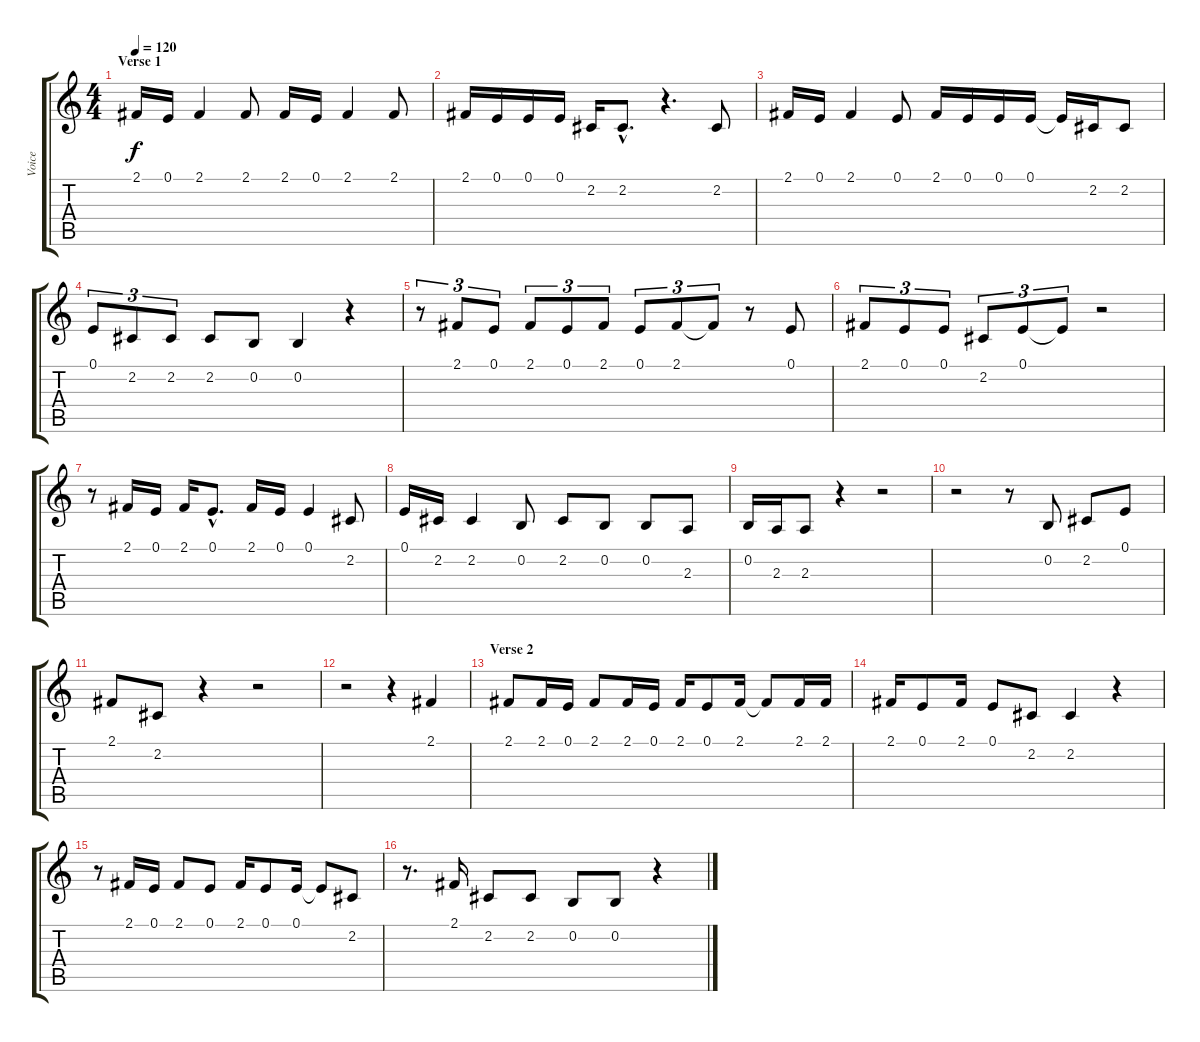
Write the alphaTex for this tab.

\track ("Voice" "Voice") {instrument accordion}
\staff {score tabs}
\tuning (E4 B3 G3 D3 A2 E2) {hide}
\ts (4 4)
\section ("" "Verse 1")
\tempo 120
\clef g2
\ks c
2.1.16{dy f} 0.1.16 2.1.4 2.1.8 2.1.16 0.1.16 2.1.4 2.1.8 |
2.1.16 0.1.16 0.1.16 0.1.16 2.2.16 2.2{hac}.8{d} r.4{d} 2.2.8 |
2.1.16 0.1.16 2.1.4 0.1.8 2.1.16 0.1.16 0.1.16 0.1.16 0.1{t}.16 2.2.16 2.2.8 |
0.1.8{tu (3 2)} 2.2.8{tu (3 2)} 2.2.8{tu (3 2)} 2.2.8 0.2.8 0.2.4 r.4 |
r.8{tu (3 2)} 2.1.8{tu (3 2)} 0.1.8{tu (3 2)} 2.1.8{tu (3 2)} 0.1.8{tu (3 2)} 2.1.8{tu (3 2)} 0.1.8{tu (3 2)} 2.1.8{tu (3 2)} 2.1{t}.8{tu (3 2)} r.8 0.1.8 |
2.1.8{tu (3 2)} 0.1.8{tu (3 2)} 0.1.8{tu (3 2)} 2.2.8{tu (3 2)} 0.1.8{tu (3 2)} 0.1{t}.8{tu (3 2)} r.2 |
r.8 2.1.16 0.1.16 2.1.16 0.1{hac}.8{d} 2.1.16 0.1.16 0.1.4 2.2.8 |
0.1.16 2.2.16 2.2.4 0.2.8 2.2.8 0.2.8 0.2.8 2.3.8 |
0.2.16 2.3.16 2.3.8 r.4 r.2 |
r.2 r.8 0.2.8 2.2.8 0.1.8 |
2.1.8 2.2.8 r.4 r.2 |
r.2 r.4 2.1.4 |
\section ("" "Verse 2")
2.1.8 2.1.16 0.1.16 2.1.8 2.1.16 0.1.16 2.1.16 0.1.8 2.1.16 2.1{t}.8 2.1.16 2.1.16 |
2.1.16 0.1.8 2.1.16 0.1.8 2.2.8 2.2.4 r.4 |
r.8 2.1.16 0.1.16 2.1.8 0.1.8 2.1.16 0.1.8 0.1.16 0.1{t}.8 2.2.8 |
r.8{d} 2.1.16 2.2.8 2.2.8 0.2.8 0.2.8 r.4
